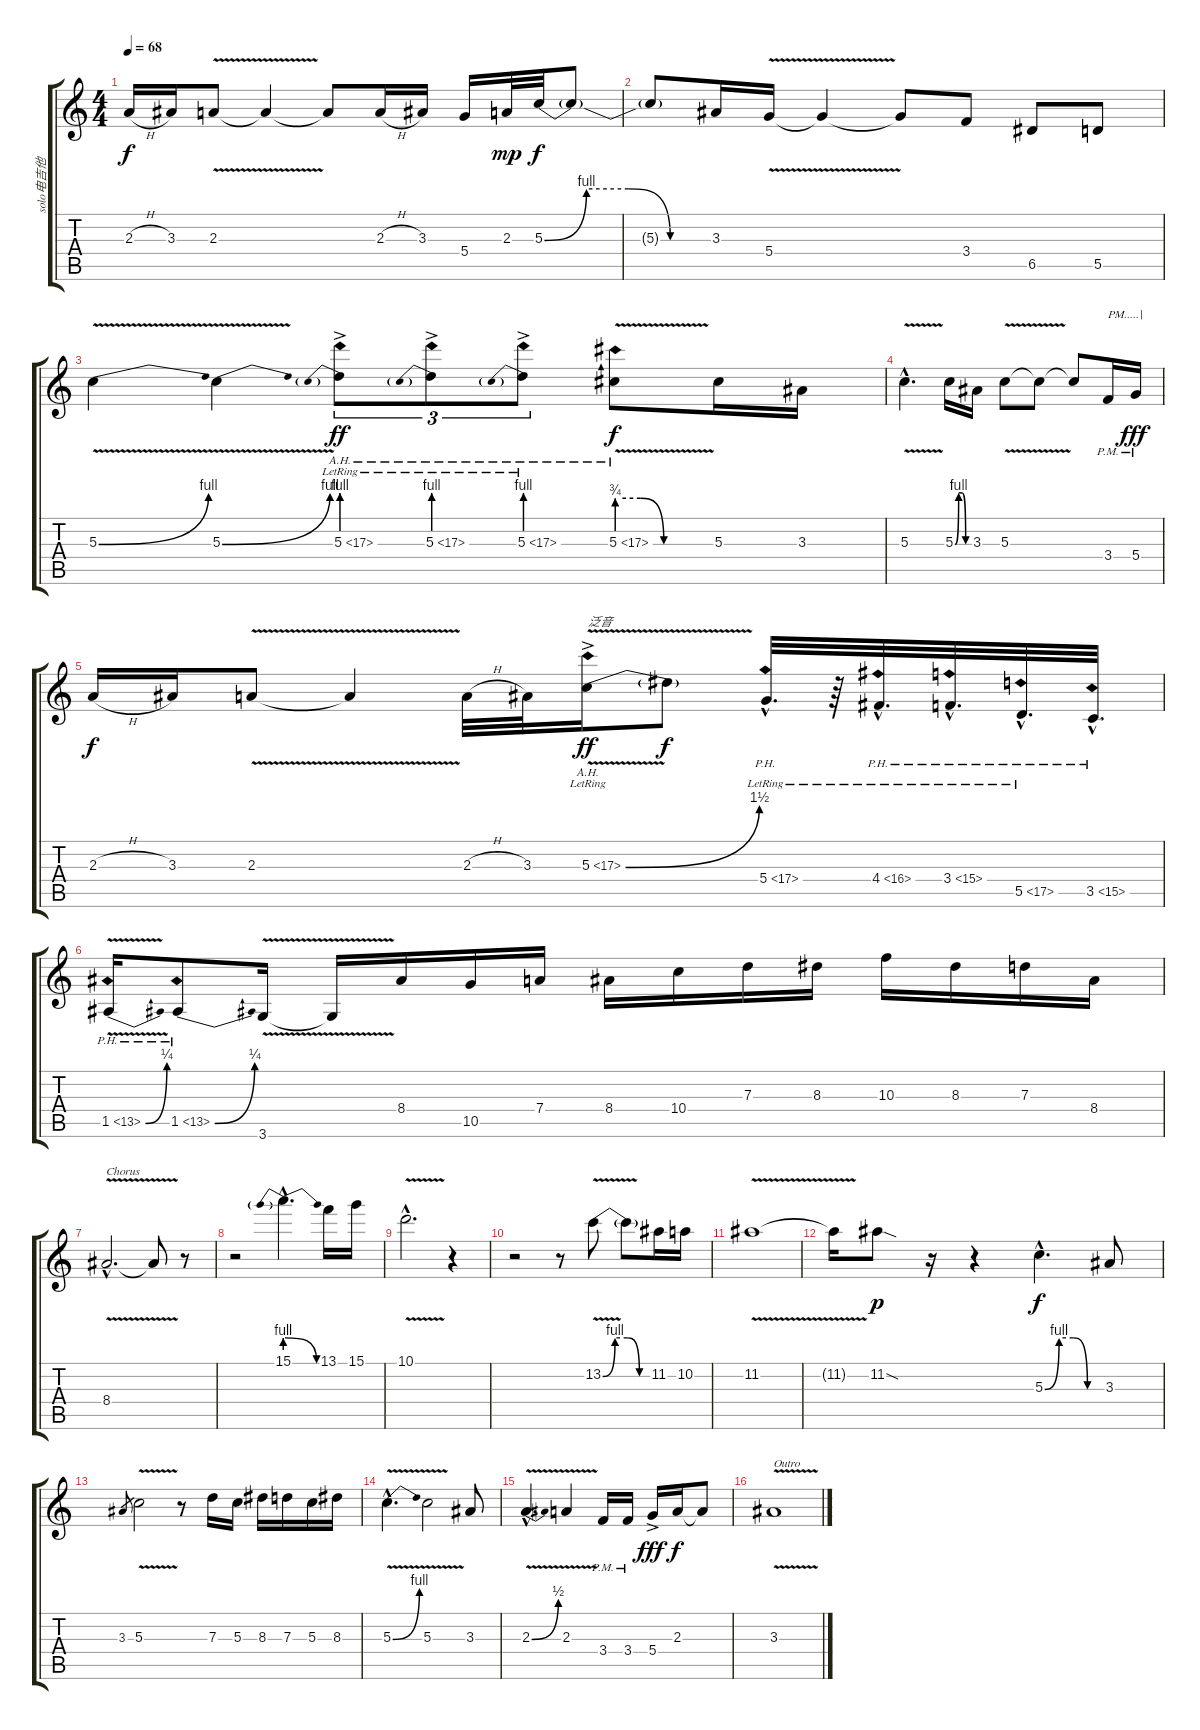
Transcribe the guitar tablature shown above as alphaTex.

\track ("solo电吉他" "solo电吉他") {instrument overdrivenguitar}
\staff {score tabs}
\tuning (E4 B3 G3 D3 A2 E2) {hide}
\ts (4 4)
\tempo 68
\clef g2
\ks c
2.3{h}.16{dy f} 3.3.16 2.3{v}.8 2.3{t}.4 2.3{t}.8 2.3{h}.16 3.3.16 5.4.16 2.3.32{dy mp} 5.3{be (custom 0 0 15 4 30 4 45 0 60 0)}.32{dy f} 5.3{t}.8 |
5.3{t}.8 3.3.16 5.4{v}.16 5.4{t}.4 5.4{t}.8 3.4.8 6.5.8 5.5.8 |
5.3{be (bend 0 0 60 4) v}.4 5.3{be (bend 0 0 60 4) v}.4 5.3{be (prebend 0 4 60 4) ah 12 ac lr}.8{tu (3 2) dy ff} 5.3{be (prebend 0 4 60 4) ah 12 ac lr}.8{tu (3 2)} 5.3{be (prebend 0 4 60 4) ah 12 ac lr}.8{tu (3 2)} 5.3{be (custom 0 3 15 3 30 0 60 0) ah 12 v}.8{dy f} 5.3.16 3.3.16 |
5.3{v hac}.4{d} 5.3{be (custom 0 0 15 4 30 4 45 0 60 0)}.16 3.3.16 5.3{v}.8 5.3{t}.8 5.3{t}.8 3.4{pm}.16{txt "PM.....|"} 5.4{pm}.16{dy fff} |
2.3{h}.16{dy f} 3.3.16 2.3{v}.8 2.3{t}.4 2.3{h}.32 3.3.32 5.3{be (bend 0 0 60 6) ah 12 v ac lr}.16{txt "泛音" dy ff instrument overdrivenguitar} 5.3{t}.8{dy f} 5.4{ph 12 hac lr}.32{d instrument overdrivenguitar} r.64 4.4{ph 12 hac lr}.32{d instrument overdrivenguitar} 3.4{ph 12 hac lr}.32{d instrument overdrivenguitar} 5.5{ph 12 hac lr}.32{d instrument overdrivenguitar} 3.5{ph 12 hac}.32{d instrument overdrivenguitar} |
1.5{be (bend 0 0 60 1) ph 12 v}.16{instrument overdrivenguitar} 1.5{be (bend 0 0 60 1) ph 12}.8{instrument overdrivenguitar} 3.6{v}.16 3.6{t}.16 8.4.16 10.5.16 7.4.16 8.4.16 10.4.16 7.3.16 8.3.16 10.3.16 8.3.16 7.3.16 8.4.16 |
8.4{v hac}.2{d txt "Chorus"} 8.4{t}.8 r.8 |
r.2 15.1{be (prebendrelease 0 4 60 0) hac}.4{d} 13.1.16 15.1.16 |
10.1{v hac}.2{d} r.4 |
r.2 r.8 13.2{be (custom 0 0 15 4 30 4 45 0 60 0) v}.8 13.2{t}.8 11.2.16 10.2.16 |
11.2{v}.1 |
11.2{t}.16 11.2{sod}.8{dy p volume 9} r.16 r.4 5.3{be (custom 0 0 15 4 30 4 45 0 60 0) hac}.4{d dy f} 3.3.8 |
3.3.8{gr} 5.3{v}.2 r.8 7.3.16 5.3.16 8.3.16 7.3.16 5.3.16 8.3.16 |
5.3{be (bend 0 0 60 4) v hac}.4{d} 5.3{v}.2 3.3.8 |
2.3{be (bend 0 0 60 2) v hac}.4{d} 2.3{v}.4 3.4{pm}.16 3.4{pm}.16 5.4{ac}.16{dy fff} 2.3.16{dy f} 2.3{t}.8 |
3.3{v}.1{txt "Outro"}
